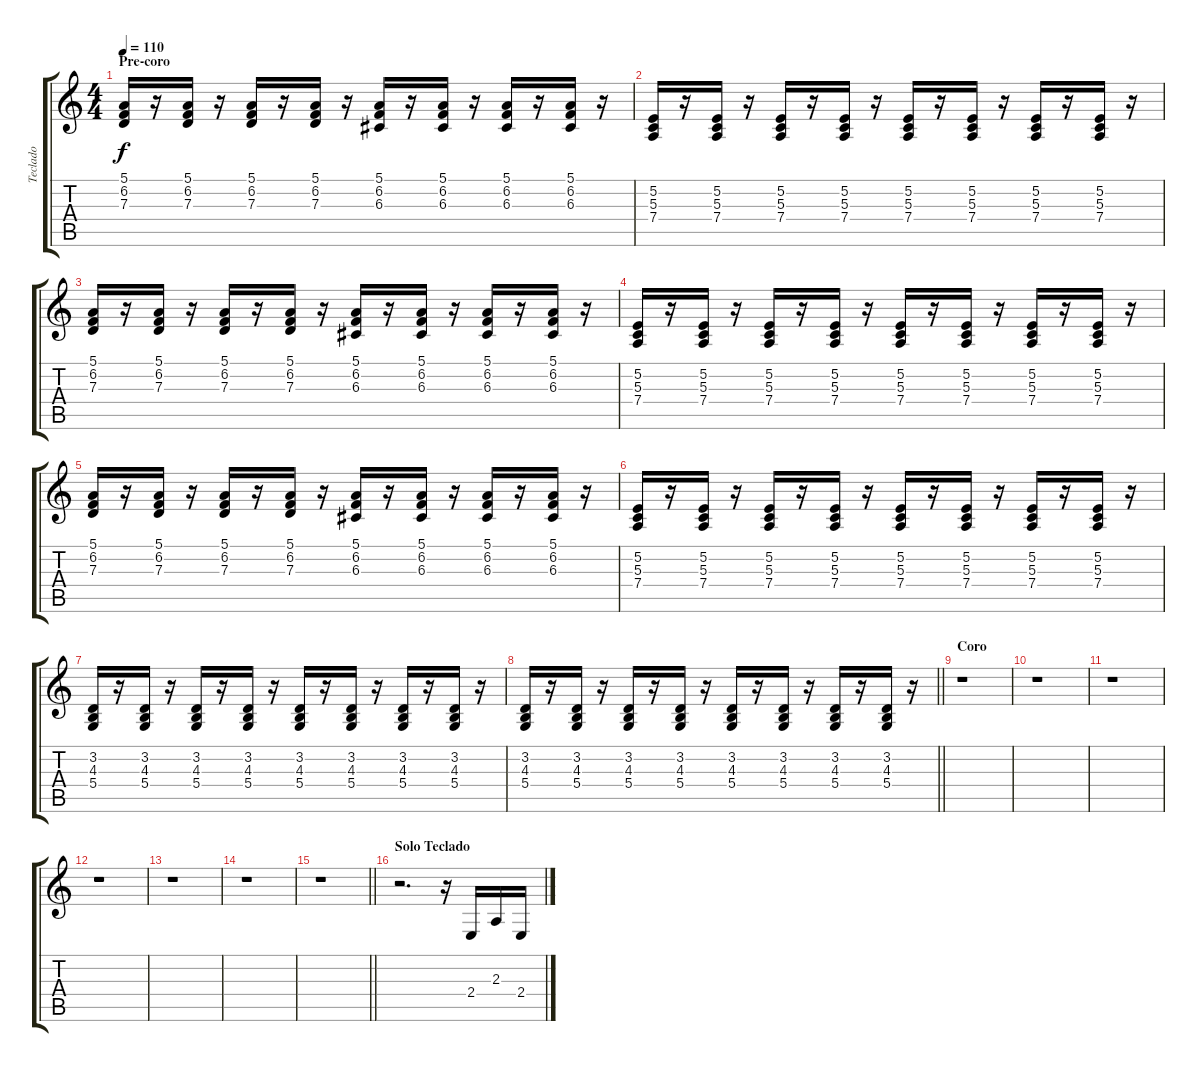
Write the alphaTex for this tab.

\track ("Teclado" "Teclado") {instrument electricpiano1}
\staff {score tabs}
\tuning (E4 B3 G3 D3 A2 E2) {hide}
\ts (4 4)
\section ("" "Pre-coro")
\tempo 110
\clef g2
\ks c
(5.1 6.2 7.3).16{dy f instrument honkytonkpiano} r.16 (5.1 6.2 7.3).16 r.16 (5.1 6.2 7.3).16 r.16 (5.1 6.2 7.3).16 r.16 (5.1 6.2 6.3).16 r.16 (5.1 6.2 6.3).16 r.16 (5.1 6.2 6.3).16 r.16 (5.1 6.2 6.3).16 r.16 |
(5.2 5.3 7.4).16 r.16 (5.2 5.3 7.4).16 r.16 (5.2 5.3 7.4).16 r.16 (5.2 5.3 7.4).16 r.16 (5.2 5.3 7.4).16 r.16 (5.2 5.3 7.4).16 r.16 (5.2 5.3 7.4).16 r.16 (5.2 5.3 7.4).16 r.16 |
(5.1 6.2 7.3).16 r.16 (5.1 6.2 7.3).16 r.16 (5.1 6.2 7.3).16 r.16 (5.1 6.2 7.3).16 r.16 (5.1 6.2 6.3).16 r.16 (5.1 6.2 6.3).16 r.16 (5.1 6.2 6.3).16 r.16 (5.1 6.2 6.3).16 r.16 |
(5.2 5.3 7.4).16 r.16 (5.2 5.3 7.4).16 r.16 (5.2 5.3 7.4).16 r.16 (5.2 5.3 7.4).16 r.16 (5.2 5.3 7.4).16 r.16 (5.2 5.3 7.4).16 r.16 (5.2 5.3 7.4).16 r.16 (5.2 5.3 7.4).16 r.16 |
(5.1 6.2 7.3).16 r.16 (5.1 6.2 7.3).16 r.16 (5.1 6.2 7.3).16 r.16 (5.1 6.2 7.3).16 r.16 (5.1 6.2 6.3).16 r.16 (5.1 6.2 6.3).16 r.16 (5.1 6.2 6.3).16 r.16 (5.1 6.2 6.3).16 r.16 |
(5.2 5.3 7.4).16 r.16 (5.2 5.3 7.4).16 r.16 (5.2 5.3 7.4).16 r.16 (5.2 5.3 7.4).16 r.16 (5.2 5.3 7.4).16 r.16 (5.2 5.3 7.4).16 r.16 (5.2 5.3 7.4).16 r.16 (5.2 5.3 7.4).16 r.16 |
(3.2 4.3 5.4).16 r.16 (3.2 4.3 5.4).16 r.16 (3.2 4.3 5.4).16 r.16 (3.2 4.3 5.4).16 r.16 (3.2 4.3 5.4).16 r.16 (3.2 4.3 5.4).16 r.16 (3.2 4.3 5.4).16 r.16 (3.2 4.3 5.4).16 r.16 |
\barLineRight lightlight
(3.2 4.3 5.4).16 r.16 (3.2 4.3 5.4).16 r.16 (3.2 4.3 5.4).16 r.16 (3.2 4.3 5.4).16 r.16 (3.2 4.3 5.4).16 r.16 (3.2 4.3 5.4).16 r.16 (3.2 4.3 5.4).16 r.16 (3.2 4.3 5.4).16 r.16 |
\section ("" "Coro")
r.1 |
r.1 |
r.1 |
r.1 |
r.1 |
r.1 |
\barLineRight lightlight
r.1 |
\section ("" "Solo Teclado")
r.2{d volume 16 instrument electricpiano1} r.16 2.4.16 2.3.16 2.4.16
